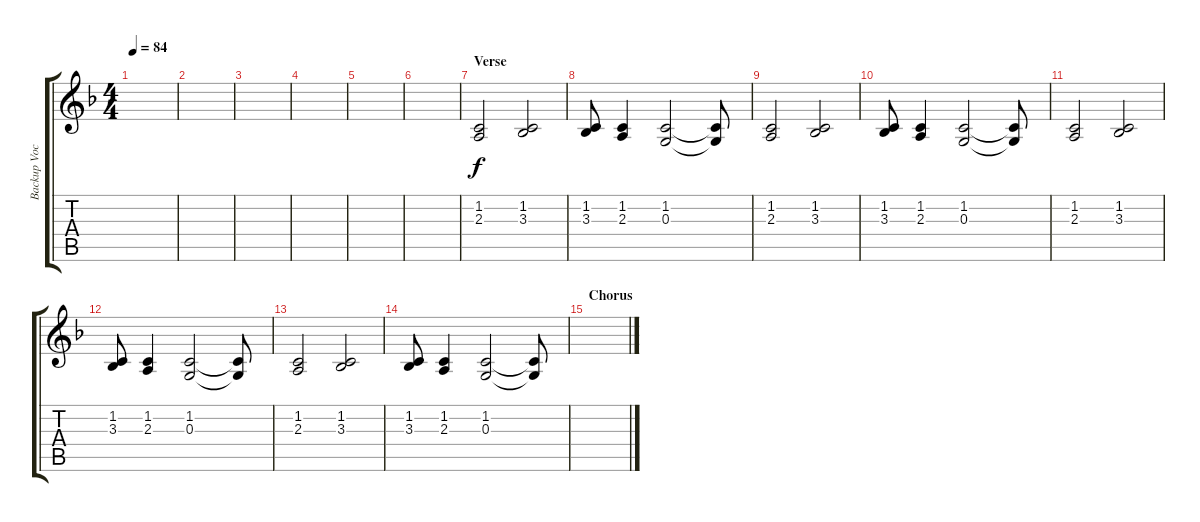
\track ("Backup Vocals" "Backup Voc") {instrument choiraahs}
\staff {score tabs}
\tuning (E4 B3 G3 D3 A2 E2) {hide}
\ts (4 4)
\tempo 84
\clef g2
\ks f
|
|
|
|
|
|
\section ("" "Verse")
(1.2 2.3).2 (1.2 3.3).2 |
(1.2 3.3).8 (1.2 2.3).4 (1.2 0.3).2 (1.2{t} 0.3{t}).8 |
(1.2 2.3).2 (1.2 3.3).2 |
(1.2 3.3).8 (1.2 2.3).4 (1.2 0.3).2 (1.2{t} 0.3{t}).8 |
(1.2 2.3).2 (1.2 3.3).2 |
(1.2 3.3).8 (1.2 2.3).4 (1.2 0.3).2 (1.2{t} 0.3{t}).8 |
(1.2 2.3).2 (1.2 3.3).2 |
(1.2 3.3).8 (1.2 2.3).4 (1.2 0.3).2 (1.2{t} 0.3{t}).8 |
\section ("" "Chorus")
